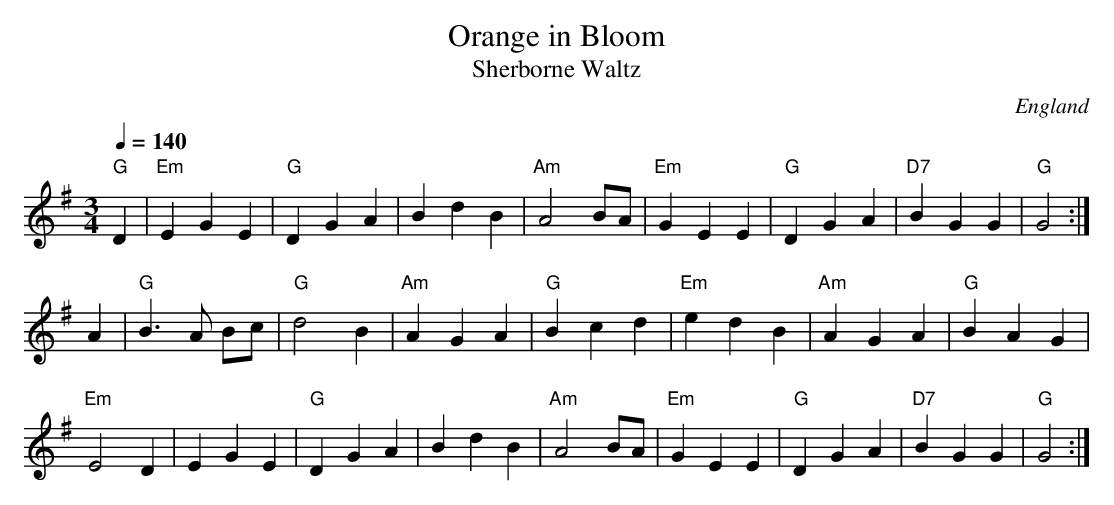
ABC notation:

X:1
T:Orange in Bloom
T:Sherborne Waltz
O:England
M:3/4
L:1/8
Q:1/4=140
K:G
"G"D2|"Em"E2G2E2|"G"D2G2A2|B2d2B2|"Am"A4BA|"Em"G2E2E2|"G"D2G2A2|"D7"B2G2G2|"G"G4:|
A2|"G"B3A Bc|"G"d4B2|"Am"A2G2A2|"G"B2c2d2|"Em"e2d2B2|"Am"A2G2A2|"G"B2A2G2|
"Em"E4D2|E2G2E2|"G"D2G2A2|B2d2B2|"Am"A4BA|"Em"G2E2E2|"G"D2G2A2|"D7"B2G2G2|"G"G4 :|
